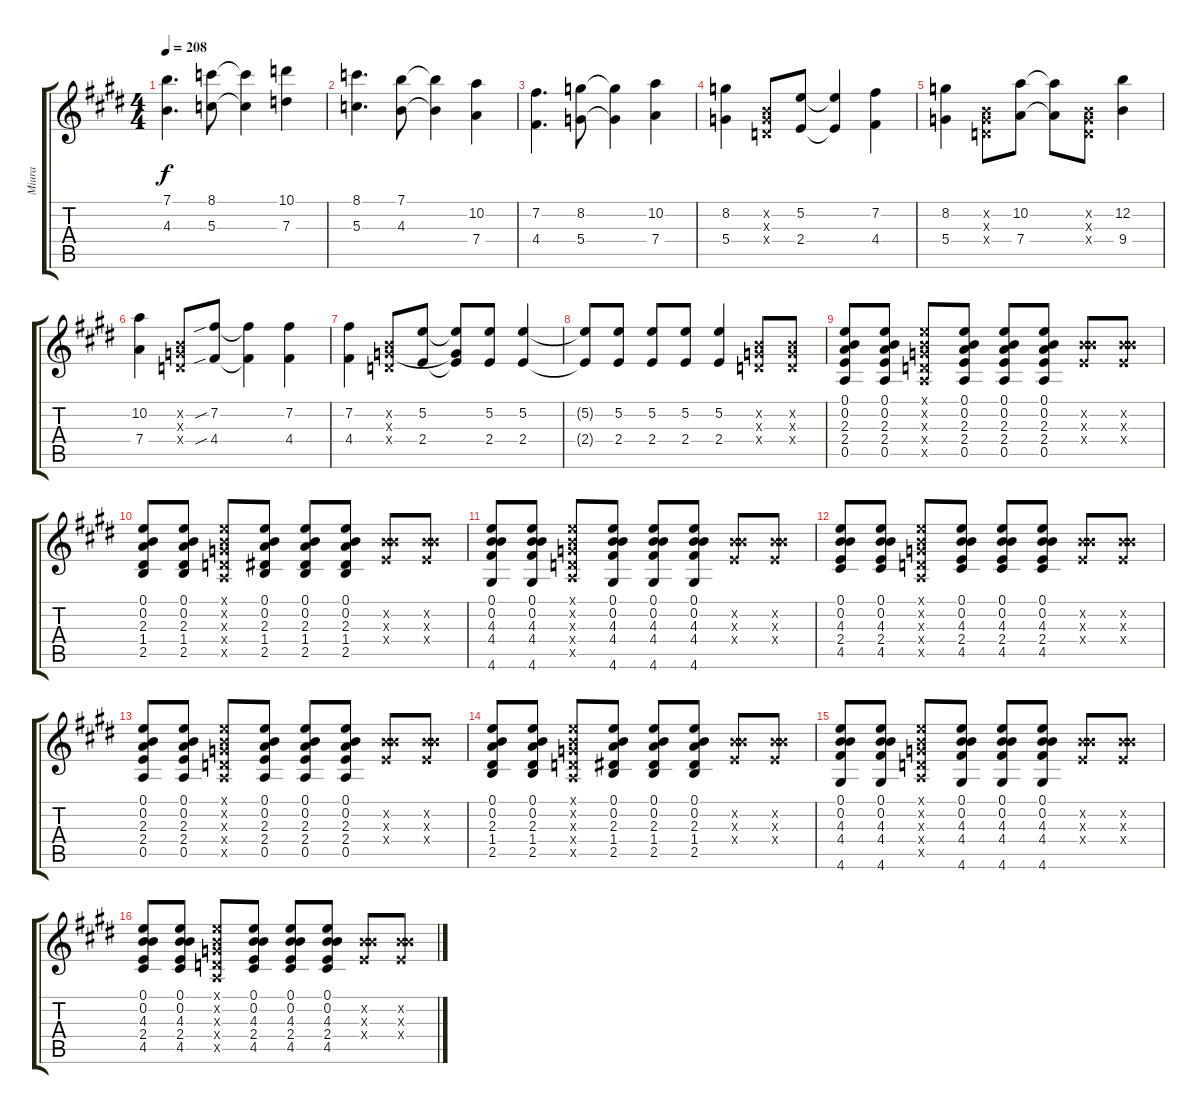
\track ("Miura " "Miura ") {instrument acousticguitarsteel}
\staff {score tabs}
\tuning (E4 B3 G3 D3 A2 E2) {hide}
\ts (4 4)
\tempo 208
\clef g2
\ks e
(7.1 4.3).4{d dy f} (8.1 5.3).8 (8.1{t} 5.3{t}).4 (10.1 7.3).4 |
(8.1 5.3).4{d} (7.1 4.3).8 (7.1{t} 4.3{t}).4 (10.2 7.4).4 |
(7.2 4.4).4{d} (8.2 5.4).8 (8.2{t} 5.4{t}).4 (10.2 7.4).4 |
(8.2 5.4).4 (0.2{x} 0.3{x} 0.4{x}).8 (5.2 2.4).8 (5.2{t} 2.4{t}).4 (7.2 4.4).4 |
(8.2 5.4).4 (0.2{x} 0.3{x} 0.4{x}).8 (10.2 7.4).8 (10.2{t} 7.4{t}).8 (0.2{x} 0.3{x} 0.4{x}).8 (12.2 9.4).4 |
(10.2 7.4).4 (0.2{x} 0.3{x} 0.4{x}).8 (7.2{sib} 4.4{sib}).8 (7.2{t} 4.4{t}).4 (7.2 4.4).4 |
(7.2 4.4).4 (0.2{x} 0.3{x} 0.4{x}).8 (5.2 2.4).8 (5.2{t} 0.3{t} 2.4{t}).8 (5.2 2.4).8 (5.2 2.4).4 |
(5.2{t} 2.4{t}).8 (5.2 2.4).8 (5.2 2.4).8 (5.2 2.4).8 (5.2 2.4).4 (0.2{x} 0.3{x} 0.4{x}).8 (0.2{x} 0.3{x} 0.4{x}).8 |
(0.1 0.2 2.3 2.4 0.5).8 (0.1 0.2 2.3 2.4 0.5).8 (0.1{x} 0.2{x} 0.3{x} 0.4{x} 0.5{x}).8 (0.1 0.2 2.3 2.4 0.5).8 (0.1 0.2 2.3 2.4 0.5).8 (0.1 0.2 2.3 2.4 0.5).8 (0.2{x} 4.3{x} 2.4{x}).8 (0.2{x} 4.3{x} 2.4{x}).8 |
(0.1 0.2 2.3 1.4 2.5).8 (0.1 0.2 2.3 1.4 2.5).8 (0.1{x} 0.2{x} 0.3{x} 0.4{x} 0.5{x}).8 (0.1 0.2 2.3 1.4 2.5).8 (0.1 0.2 2.3 1.4 2.5).8 (0.1 0.2 2.3 1.4 2.5).8 (0.2{x} 4.3{x} 2.4{x}).8 (0.2{x} 4.3{x} 2.4{x}).8 |
(0.1 0.2 4.3 4.4 4.6).8 (0.1 0.2 4.3 4.4 4.6).8 (0.1{x} 0.2{x} 0.3{x} 0.4{x} 0.5{x}).8 (0.1 0.2 4.3 4.4 4.6).8 (0.1 0.2 4.3 4.4 4.6).8 (0.1 0.2 4.3 4.4 4.6).8 (0.2{x} 4.3{x} 2.4{x}).8 (0.2{x} 4.3{x} 2.4{x}).8 |
(0.1 0.2 4.3 2.4 4.5).8 (0.1 0.2 4.3 2.4 4.5).8 (0.1{x} 0.2{x} 0.3{x} 0.4{x} 0.5{x}).8 (0.1 0.2 4.3 2.4 4.5).8 (0.1 0.2 4.3 2.4 4.5).8 (0.1 0.2 4.3 2.4 4.5).8 (0.2{x} 4.3{x} 2.4{x}).8 (0.2{x} 4.3{x} 2.4{x}).8 |
(0.1 0.2 2.3 2.4 0.5).8 (0.1 0.2 2.3 2.4 0.5).8 (0.1{x} 0.2{x} 0.3{x} 0.4{x} 0.5{x}).8 (0.1 0.2 2.3 2.4 0.5).8 (0.1 0.2 2.3 2.4 0.5).8 (0.1 0.2 2.3 2.4 0.5).8 (0.2{x} 4.3{x} 2.4{x}).8 (0.2{x} 4.3{x} 2.4{x}).8 |
(0.1 0.2 2.3 1.4 2.5).8 (0.1 0.2 2.3 1.4 2.5).8 (0.1{x} 0.2{x} 0.3{x} 0.4{x} 0.5{x}).8 (0.1 0.2 2.3 1.4 2.5).8 (0.1 0.2 2.3 1.4 2.5).8 (0.1 0.2 2.3 1.4 2.5).8 (0.2{x} 4.3{x} 2.4{x}).8 (0.2{x} 4.3{x} 2.4{x}).8 |
(0.1 0.2 4.3 4.4 4.6).8 (0.1 0.2 4.3 4.4 4.6).8 (0.1{x} 0.2{x} 0.3{x} 0.4{x} 0.5{x}).8 (0.1 0.2 4.3 4.4 4.6).8 (0.1 0.2 4.3 4.4 4.6).8 (0.1 0.2 4.3 4.4 4.6).8 (0.2{x} 4.3{x} 2.4{x}).8 (0.2{x} 4.3{x} 2.4{x}).8 |
(0.1 0.2 4.3 2.4 4.5).8 (0.1 0.2 4.3 2.4 4.5).8 (0.1{x} 0.2{x} 0.3{x} 0.4{x} 0.5{x}).8 (0.1 0.2 4.3 2.4 4.5).8 (0.1 0.2 4.3 2.4 4.5).8 (0.1 0.2 4.3 2.4 4.5).8 (0.2{x} 4.3{x} 2.4{x}).8 (0.2{x} 4.3{x} 2.4{x}).8
